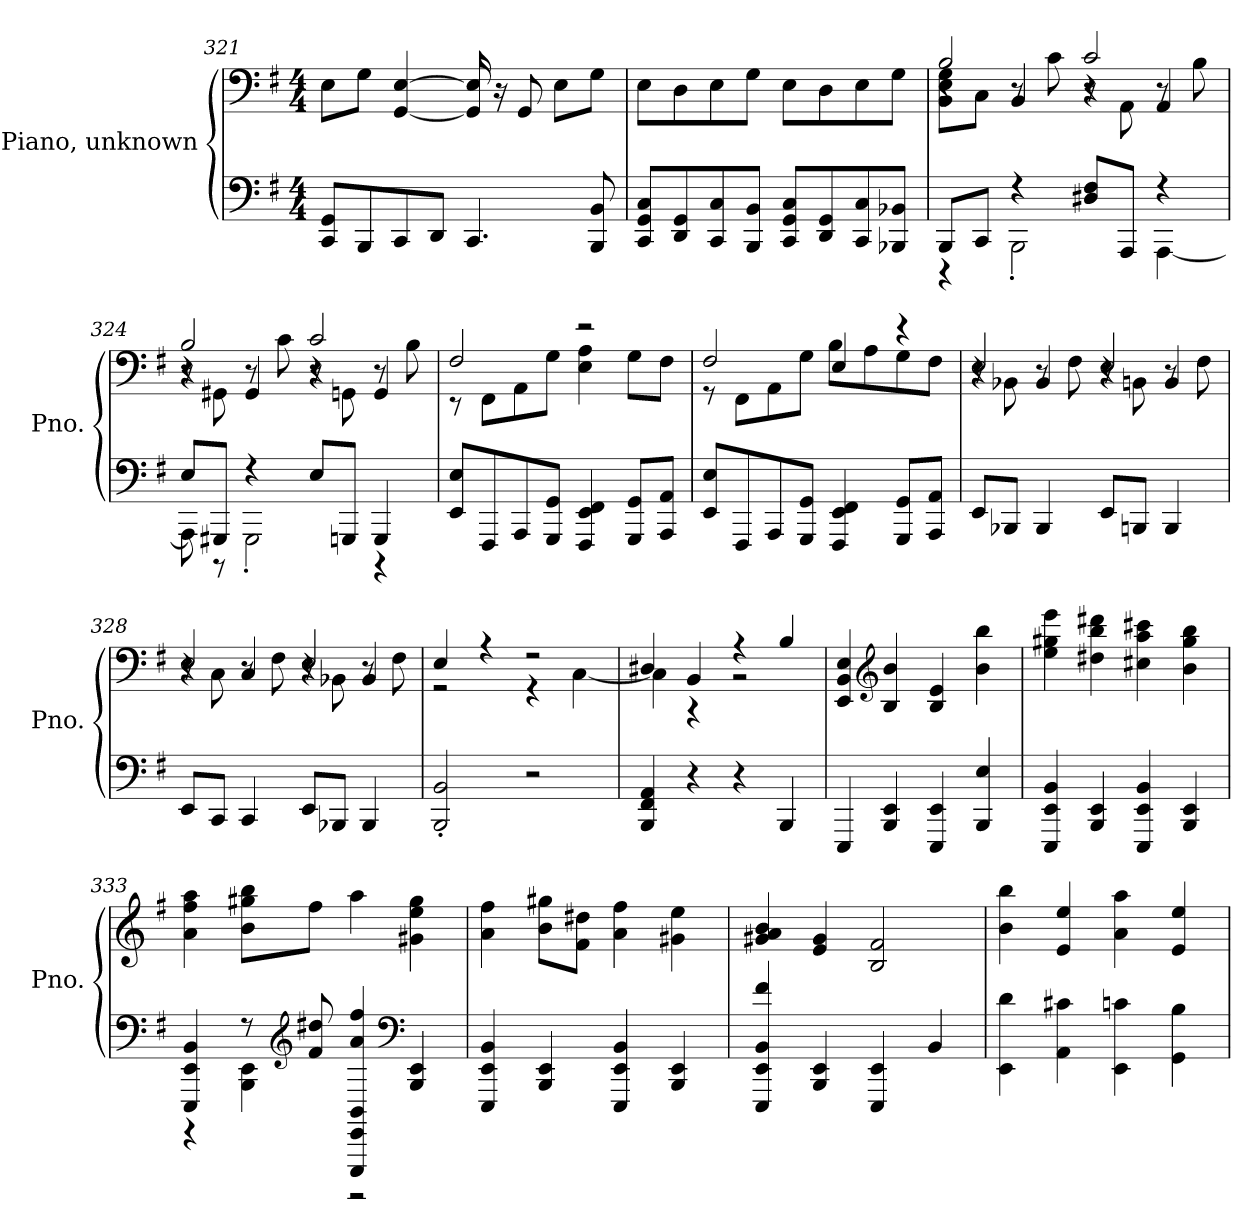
**kern	**kern
*part1	*part1
*staff2	*staff1
*I"Piano, unknown	*
*I'Pno.	*
!!LO:LB:g=z
*clefF4	*clefF4
*k[f#]	*k[f#]
*M4/4	*M4/4
=321	=321
8CC/ 8GG/L	8E\L
8BBB/	8G\J
8CC/	[4GG/ [4E/
8DD/J	.
4.CC/	16GG/] 16E/]
.	16r
.	8GG/
.	8E\L
8BBB/ 8BB/	8G\J
=322	=322
8CC/ 8GG/ 8C/L	8E\L
8DD/ 8GG/	8D\
8CC/ 8C/	8E\
8BBB/ 8BB/J	8G\J
8CC/ 8GG/ 8C/L	8E\L
8DD/ 8GG/	8D\
8CC/ 8C/	8E\
8BBB-X/ 8BB-X/J	8G\J
=323	=323
*^	*^
*	*	*	*^
8BBB/L	4r	2B/	8BB\ 8E\ 8G\L	4r
8CC/J	.	.	8C\J	.
4r	2BBB'\	.	8r	4BB/
.	.	.	8c\	.
8D#X/ 8F#/L	.	2c/	8r	4r
8AAA/J	.	.	8AA\	.
4r	[4AAA\	.	8r	4AA/
.	.	.	8B\	.
!!LO:LB:g=z	!!	!!
=324	=324	=324	=324	=324
8E/L	8AAA\]	2B/	8r	4r
8GGG#X/J	8r	.	8GG#X\	.
4r	2GGG#'\	.	8r	4GG#/
.	.	.	8c\	.
8E/L	.	2c/	8r	4r
8GGGn/J	.	.	8GGn\	.
4GGG/	4r	.	8r	4GG/
.	.	.	8B\	.
*v	*v	*	*	*
*	*	*v	*v
=325	=325	=325
8EE/ 8E/L	2F#/	8r
8FFF#/	.	8FF#\L
8AAA/	.	8AA\
8GGG/ 8GG/J	.	8G\J
4FFF#/ 4EE/ 4FF#/	2r	4E\ 4A\
8GGG/ 8GG/L	.	8G\L
8AAA/ 8AA/J	.	8F#\J
=326	=326	=326
8EE/ 8E/L	2F#/	8r
8FFF#/	.	8FF#\L
8AAA/	.	8AA\
8GGG/ 8GG/J	.	8G\J
4FFF#/ 4EE/ 4FF#/	4E/	8B\L
.	.	8A\
8GGG/ 8GG/L	4r	8G\
8AAA/ 8AA/J	.	8F#\J
=327	=327	=327
*	*	*^
8EE/L	2E/	8r	4r
8BBB-X/J	.	8BB-X\	.
4BBB-/	.	8r	4BB-/
.	.	8F#\	.
8EE/L	2E/	8r	4r
8BBBn/J	.	8BBn\	.
4BBB/	.	8r	4BB/
.	.	8F#\	.
!!LO:PB:g=z	!!	!!
=328	=328	=328	=328
8EE/L	2E/	8r	4r
8CC/J	.	8C\	.
4CC/	.	8r	4C/
.	.	8F#\	.
8EE/L	2E/	8r	4r
8BBB-X/J	.	8BB-X\	.
4BBB-/	.	8r	4BB-/
.	.	8F#\	.
*	*	*v	*v
=329	=329	=329
2BBB/' 2BB/'	4E/	2r
.	4r	.
2r	2r	4r
.	.	[4C\
=330	=330	=330
4BBB/ 4FF#/ 4AA/	4D#X/	4C\]
4r	4BB/	4r
4r	4r	2r
4BBB/	4B/	.
*	*v	*v
=331	=331
4EEE/	4EE/ 4BB/ 4E/
*	*clefG2
4BBB/ 4EE/	4B/ 4b/
4EEE/ 4EE/	4B/ 4e/
4BBB/ 4E/	4b\ 4bb\
=332	=332
4EEE/ 4EE/ 4BB/	4ee\ 4gg#X\ 4eee\
4BBB/ 4EE/	4dd#X\ 4bb\ 4ddd#X\
4EEE/ 4EE/ 4BB/	4cc#X\ 4aa\ 4ccc#X\
4BBB/ 4EE/	4b\ 4gg#\ 4bb\
!!LO:LB:g=z
=333	=333
*^	*
4EEE/ 4EE/ 4BB/	4r	4a\ 4ff#\ 4aa\
8r	4BBB\ 4EE\	8b\ 8gg#X\ 8bb\L
*clefG2	*	*
8f#/ 8dd#X/	.	8ff#\J
4EEE/ 4EE/ 4BB/ 4a/ 4ff#/	2r	4aa\
*clefF4	*	*
4BBB/ 4EE/	.	4g#X\ 4ee\ 4gg#\
*v	*v	*
=334	=334
4EEE/ 4EE/ 4BB/	4a\ 4ff#\
4BBB/ 4EE/	8b\ 8gg#X\L
.	8f#\ 8dd#X\J
4EEE/ 4EE/ 4BB/	4a\ 4ff#\
4BBB/ 4EE/	4g#X\ 4ee\
=335	=335
4EEE/ 4EE/ 4BB/ 4f#/	4g#X/ 4a/ 4b/
4BBB/ 4EE/	4e/ 4g#/
4EEE/ 4EE/	2B/ 2f#/
4BB/	.
=336	=336
4EE\ 4d\	4b\ 4bb\
4AA\ 4c#X\	4e/ 4ee/
4EE\ 4cn\	4a\ 4aa\
4GG\ 4B\	4e/ 4ee/
=	=
*-	*-
